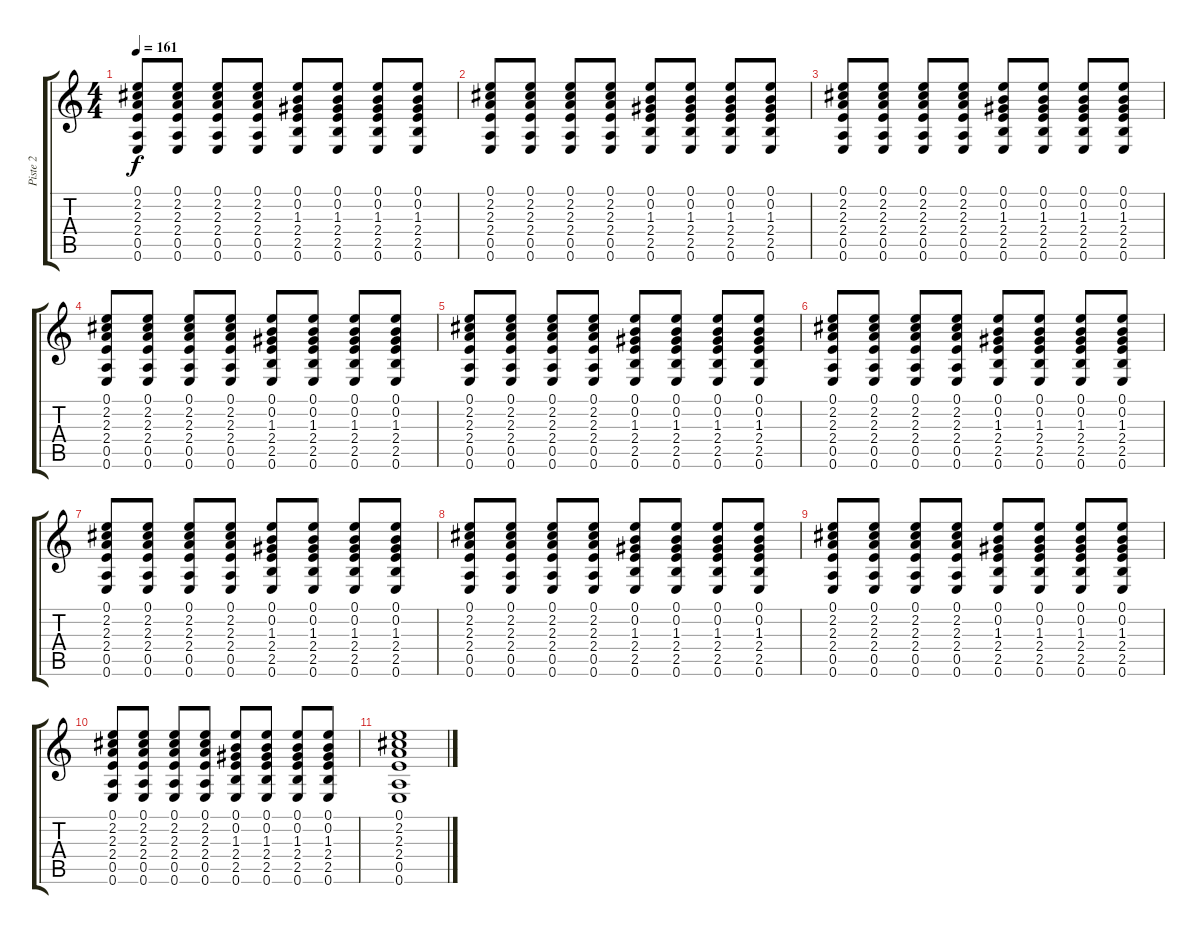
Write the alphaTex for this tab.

\track ("Piste 2" "Piste 2") {instrument overdrivenguitar}
\staff {score tabs}
\tuning (E4 B3 G3 D3 A2 E2) {hide}
\ts (4 4)
\tempo 161
\clef g2
\ks c
(0.1 2.2 2.3 2.4 0.5 0.6).8{dy f} (0.1 2.2 2.3 2.4 0.5 0.6).8 (0.1 2.2 2.3 2.4 0.5 0.6).8 (0.1 2.2 2.3 2.4 0.5 0.6).8 (0.1 0.2 1.3 2.4 2.5 0.6).8 (0.1 0.2 1.3 2.4 2.5 0.6).8 (0.1 0.2 1.3 2.4 2.5 0.6).8 (0.1 0.2 1.3 2.4 2.5 0.6).8 |
(0.1 2.2 2.3 2.4 0.5 0.6).8 (0.1 2.2 2.3 2.4 0.5 0.6).8 (0.1 2.2 2.3 2.4 0.5 0.6).8 (0.1 2.2 2.3 2.4 0.5 0.6).8 (0.1 0.2 1.3 2.4 2.5 0.6).8 (0.1 0.2 1.3 2.4 2.5 0.6).8 (0.1 0.2 1.3 2.4 2.5 0.6).8 (0.1 0.2 1.3 2.4 2.5 0.6).8 |
(0.1 2.2 2.3 2.4 0.5 0.6).8 (0.1 2.2 2.3 2.4 0.5 0.6).8 (0.1 2.2 2.3 2.4 0.5 0.6).8 (0.1 2.2 2.3 2.4 0.5 0.6).8 (0.1 0.2 1.3 2.4 2.5 0.6).8 (0.1 0.2 1.3 2.4 2.5 0.6).8 (0.1 0.2 1.3 2.4 2.5 0.6).8 (0.1 0.2 1.3 2.4 2.5 0.6).8 |
(0.1 2.2 2.3 2.4 0.5 0.6).8 (0.1 2.2 2.3 2.4 0.5 0.6).8 (0.1 2.2 2.3 2.4 0.5 0.6).8 (0.1 2.2 2.3 2.4 0.5 0.6).8 (0.1 0.2 1.3 2.4 2.5 0.6).8 (0.1 0.2 1.3 2.4 2.5 0.6).8 (0.1 0.2 1.3 2.4 2.5 0.6).8 (0.1 0.2 1.3 2.4 2.5 0.6).8 |
(0.1 2.2 2.3 2.4 0.5 0.6).8 (0.1 2.2 2.3 2.4 0.5 0.6).8 (0.1 2.2 2.3 2.4 0.5 0.6).8 (0.1 2.2 2.3 2.4 0.5 0.6).8 (0.1 0.2 1.3 2.4 2.5 0.6).8 (0.1 0.2 1.3 2.4 2.5 0.6).8 (0.1 0.2 1.3 2.4 2.5 0.6).8 (0.1 0.2 1.3 2.4 2.5 0.6).8 |
(0.1 2.2 2.3 2.4 0.5 0.6).8 (0.1 2.2 2.3 2.4 0.5 0.6).8 (0.1 2.2 2.3 2.4 0.5 0.6).8 (0.1 2.2 2.3 2.4 0.5 0.6).8 (0.1 0.2 1.3 2.4 2.5 0.6).8 (0.1 0.2 1.3 2.4 2.5 0.6).8 (0.1 0.2 1.3 2.4 2.5 0.6).8 (0.1 0.2 1.3 2.4 2.5 0.6).8 |
(0.1 2.2 2.3 2.4 0.5 0.6).8 (0.1 2.2 2.3 2.4 0.5 0.6).8 (0.1 2.2 2.3 2.4 0.5 0.6).8 (0.1 2.2 2.3 2.4 0.5 0.6).8 (0.1 0.2 1.3 2.4 2.5 0.6).8 (0.1 0.2 1.3 2.4 2.5 0.6).8 (0.1 0.2 1.3 2.4 2.5 0.6).8 (0.1 0.2 1.3 2.4 2.5 0.6).8 |
(0.1 2.2 2.3 2.4 0.5 0.6).8 (0.1 2.2 2.3 2.4 0.5 0.6).8 (0.1 2.2 2.3 2.4 0.5 0.6).8 (0.1 2.2 2.3 2.4 0.5 0.6).8 (0.1 0.2 1.3 2.4 2.5 0.6).8 (0.1 0.2 1.3 2.4 2.5 0.6).8 (0.1 0.2 1.3 2.4 2.5 0.6).8 (0.1 0.2 1.3 2.4 2.5 0.6).8 |
(0.1 2.2 2.3 2.4 0.5 0.6).8 (0.1 2.2 2.3 2.4 0.5 0.6).8 (0.1 2.2 2.3 2.4 0.5 0.6).8 (0.1 2.2 2.3 2.4 0.5 0.6).8 (0.1 0.2 1.3 2.4 2.5 0.6).8 (0.1 0.2 1.3 2.4 2.5 0.6).8 (0.1 0.2 1.3 2.4 2.5 0.6).8 (0.1 0.2 1.3 2.4 2.5 0.6).8 |
(0.1 2.2 2.3 2.4 0.5 0.6).8 (0.1 2.2 2.3 2.4 0.5 0.6).8 (0.1 2.2 2.3 2.4 0.5 0.6).8 (0.1 2.2 2.3 2.4 0.5 0.6).8 (0.1 0.2 1.3 2.4 2.5 0.6).8 (0.1 0.2 1.3 2.4 2.5 0.6).8 (0.1 0.2 1.3 2.4 2.5 0.6).8 (0.1 0.2 1.3 2.4 2.5 0.6).8 |
(0.1 2.2 2.3 2.4 0.5 0.6).1
